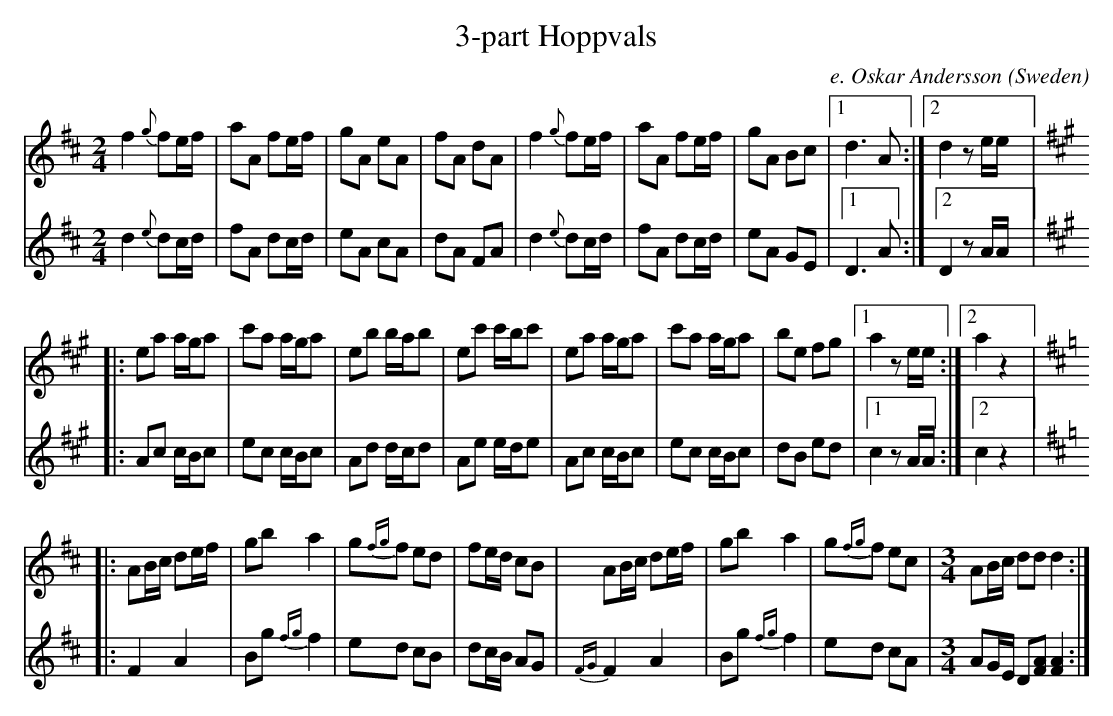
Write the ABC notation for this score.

X:1
T:3-part Hoppvals
C:e. Oskar Andersson
M:2/4
O:Sweden
K:D
V:1
L:1/8
f2 {g}fe/f/| aA fe/f/| gA eA| fA dA|\
f2 {g}fe/f/| aA fe/f/| gA Bc|1 d3 A :|2 d2z e/e/|:
K:A
ea a/g/a| c'a a/g/a| eb b/a/b| ec' c'/b/c'|\
ea a/g/a| c'a a/g/a| be fg|1 a2 ze/e/ :|2 a2 z2 |:
K:D
AB/c/ de/f/| gb a2| g{fg}f ed| fe/d/ cB|\
AB/c/ de/f/| gb a2| g{fg}f ec|\
M:3/4
AB/c/ dd d2:|
V:2
M:2/4
L:1/8
d2 {e}dc/d/| fA dc/d/| eA cA| dA FA|\
d2 {e}dc/d/| fA dc/d/| eA GE|1 D3 A :|2 D2 zA/A/|:\
K:A
Ac c/B/c| ec c/B/c| Ad d/c/d| Ae e/d/e|\
Ac c/B/c| ec c/B/c| dB ed|1 c2 zA/A/ :|2 c2 z2 |:\
K:D
F2A2 | Bg {fg}f2| ed cB| dc/B/ AG|\
{FG}F2 A2| Bg {fg}f2| ed cA| \
M:3/4
AG/E/ D[FA] [F2A2] :|
